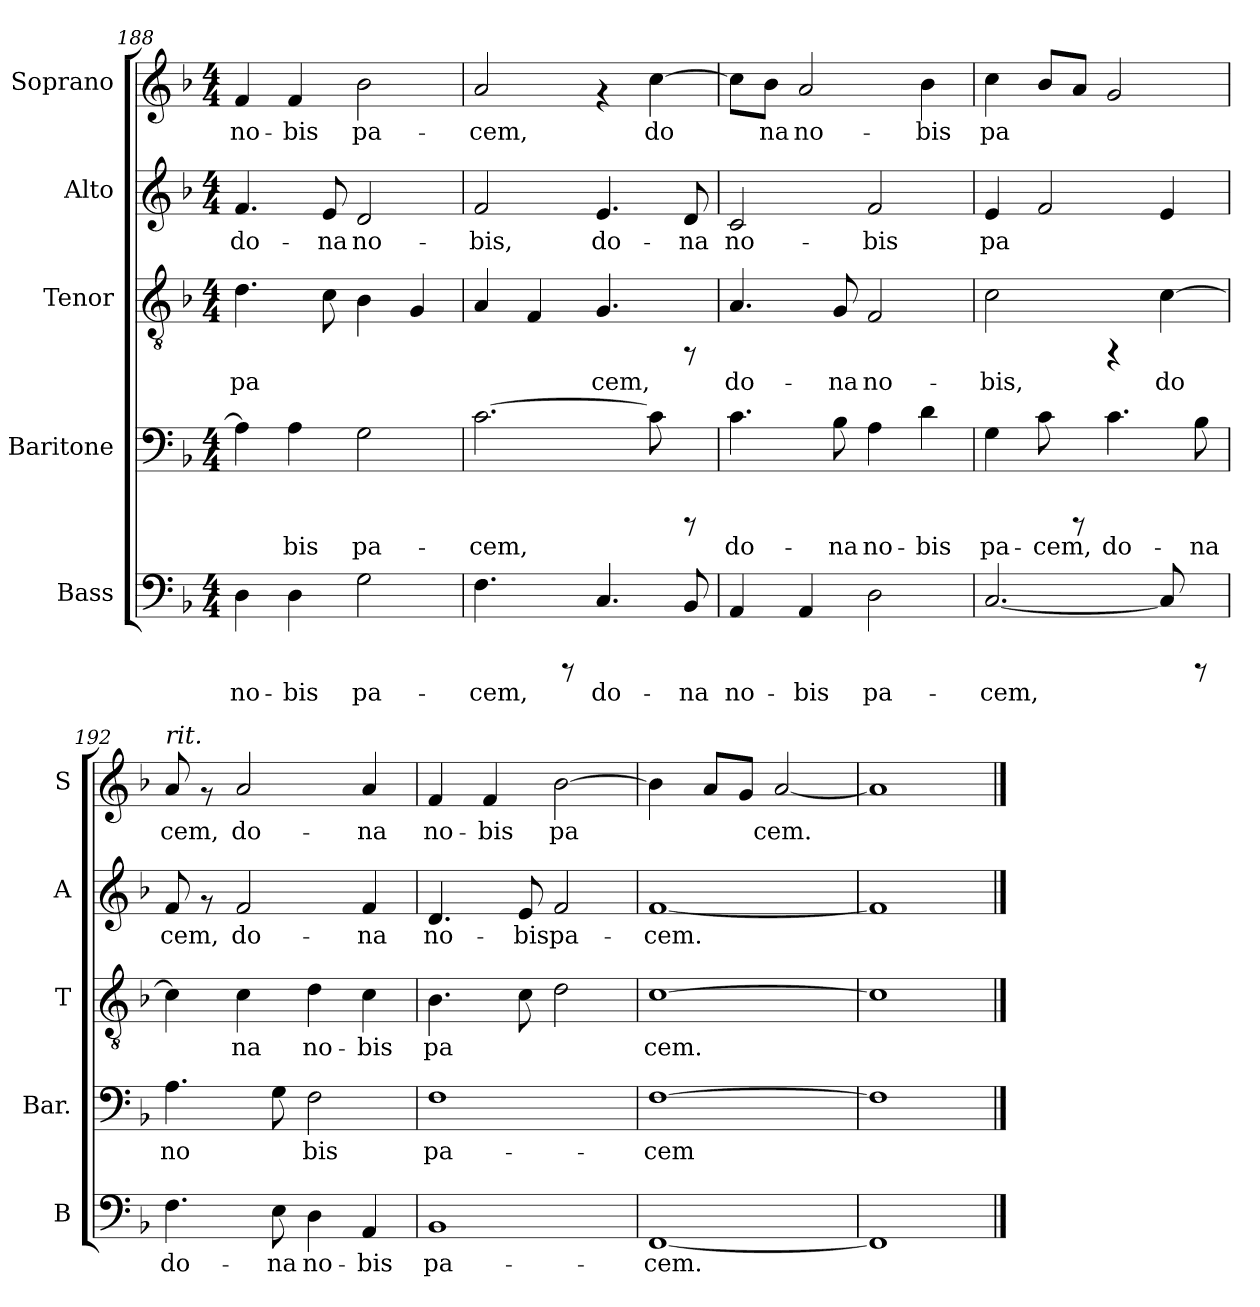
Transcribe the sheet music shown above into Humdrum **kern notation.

**kern	**text	**kern	**text	**kern	**text	**kern	**text	**kern	**text
*part5	*part5	*part4	*part4	*part3	*part3	*part2	*part2	*part1	*part1
*staff5	*staff5	*staff4	*staff4	*staff3	*staff3	*staff2	*staff2	*staff1	*staff1
*I"Bass	*	*I"Baritone	*	*I"Tenor	*	*I"Alto	*	*I"Soprano	*
*I'B	*	*I'Bar.	*	*I'T	*	*I'A	*	*I'S	*
*clefF4	*	*clefF4	*	*clefGv2	*	*clefG2	*	*clefG2	*
*k[b-]	*	*k[b-]	*	*k[b-]	*	*k[b-]	*	*k[b-]	*
*F:	*	*F:	*	*F:	*	*F:	*	*F:	*
*M4/4	*	*M4/4	*	*M4/4	*	*M4/4	*	*M4/4	*
=188	=188	=188	=188	=188	=188	=188	=188	=188	=188
!	!LO:LY:b:cj	!	!LO:LY:b:cj	!	!LO:LY:b:cj	!	!LO:LY:b:cj	!	!LO:LY:b:cj
4D\	no-	4A\]	--	4.d\	pa-	4.f/	do-	4f/	no-
!	!LO:LY:b:cj	!	!LO:LY:b:cj	!	!	!	!	!	!LO:LY:b:cj
4D\	-bis	4A\	-bis	.	.	.	.	4f/	-bis
!	!	!	!	!	!LO:LY:b:cj	!	!LO:LY:b:cj	!	!
.	.	.	.	8c\	--	8e/	-na	.	.
!	!LO:LY:b:cj	!	!LO:LY:b:cj	!	!LO:LY:b:cj	!	!LO:LY:b:cj	!	!LO:LY:b:cj
2G\	pa-	2G\	pa-	4B-\	--	2d/	no-	2b-\	pa-
!	!	!	!	!	!LO:LY:b:cj	!	!	!	!
.	.	.	.	4G/	--	.	.	.	.
=189	=189	=189	=189	=189	=189	=189	=189	=189	=189
!	!LO:LY:b:cj	!	!LO:LY:b:cj	!	!LO:LY:b:cj	!	!LO:LY:b:cj	!	!LO:LY:b:cj
4.F\	-cem,	[>2.c\	-cem,	4A/	--	2f/	-bis,	2a/	-cem,
!	!	!	!	!	!LO:LY:b:cj	!	!	!	!
.	.	.	.	4F/	--	.	.	.	.
8rCCC	.	.	.	.	.	.	.	.	.
!	!LO:LY:b:cj	!	!	!	!LO:LY:b:cj	!	!LO:LY:b:cj	!	!
4.C/	do-	.	.	4.G/	-cem,	4.e/	do-	4rf	.
!	!	!	!LO:LY:b:cj	!	!	!	!	!	!LO:LY:b:cj
.	.	8c\]	.	.	.	.	.	[>4cc\	do-
!	!LO:LY:b:cj	!	!	!	!	!	!LO:LY:b:cj	!	!
8BB-/	-na	8rCCC	.	8rFF	.	8d/	-na	.	.
=190	=190	=190	=190	=190	=190	=190	=190	=190	=190
!	!LO:LY:b:cj	!	!LO:LY:b:cj	!	!LO:LY:b:cj	!	!LO:LY:b:cj	!	!LO:LY:b:cj
4AA/	no-	4.c\	do-	4.A/	do-	2c/	no-	8cc\L]	--
!	!	!	!	!	!	!	!	!	!LO:LY:b:cj
.	.	.	.	.	.	.	.	8b-\J	-na
!	!LO:LY:b:cj	!	!	!	!	!	!	!	!LO:LY:b:cj
4AA/	-bis	.	.	.	.	.	.	2a/	no-
!	!	!	!LO:LY:b:cj	!	!LO:LY:b:cj	!	!	!	!
.	.	8B-\	-na	8G/	-na	.	.	.	.
!	!LO:LY:b:cj	!	!LO:LY:b:cj	!	!LO:LY:b:cj	!	!LO:LY:b:cj	!	!
2D\	pa-	4A\	no-	2F/	no-	2f/	-bis	.	.
!	!	!	!LO:LY:b:cj	!	!	!	!	!	!LO:LY:b:cj
.	.	4d\	-bis	.	.	.	.	4b-\	-bis
!!LO:LB:g=z
=191	=191	=191	=191	=191	=191	=191	=191	=191	=191
!	!LO:LY:b:cj	!	!LO:LY:b:cj	!	!LO:LY:b:cj	!	!LO:LY:b:cj	!	!LO:LY:b:cj
[<2.C/	-cem,	4G\	pa-	2c\	-bis,	4e/	pa-	4cc\	pa-
!	!	!	!LO:LY:b:cj	!	!	!	!LO:LY:b:cj	!	!LO:LY:b:cj
.	.	8c\	-cem,	.	.	2f/	--	8b-/L	--
!	!	!	!	!	!	!	!	!	!LO:LY:b:cj
.	.	8rCCC	.	.	.	.	.	8a/J	--
!	!	!	!LO:LY:b:cj	!	!	!	!	!	!LO:LY:b:cj
.	.	4.c\	do-	4rFF	.	.	.	2g/	--
!	!LO:LY:b:cj	!	!	!	!LO:LY:b:cj	!	!LO:LY:b:cj	!	!
8C/]	.	.	.	[>4c\	do-	4e/	--	.	.
!	!	!	!LO:LY:b:cj	!	!	!	!	!	!
8rCCC	.	8B-\	-na	.	.	.	.	.	.
=192	=192	=192	=192	=192	=192	=192	=192	=192	=192
!	!	!	!	!	!	!	!	!LO:TX:a:i:t=rit.	!
!	!LO:LY:b:cj	!	!LO:LY:b:cj	!	!LO:LY:b:cj	!	!LO:LY:b:cj	!	!LO:LY:b:cj
4.F\	do-	4.A\	no-	4c\]	--	8f/	-cem,	8a/	-cem,
.	.	.	.	.	.	8rf	.	8rf	.
!	!	!	!	!	!LO:LY:b:cj	!	!LO:LY:b:cj	!	!LO:LY:b:cj
.	.	.	.	4c\	-na	2f/	do-	2a/	do-
!	!LO:LY:b:cj	!	!LO:LY:b:cj	!	!	!	!	!	!
8E\	-na	8G\	--	.	.	.	.	.	.
!	!LO:LY:b:cj	!	!LO:LY:b:cj	!	!LO:LY:b:cj	!	!	!	!
4D\	no-	2F\	-bis	4d\	no-	.	.	.	.
!	!LO:LY:b:cj	!	!	!	!LO:LY:b:cj	!	!LO:LY:b:cj	!	!LO:LY:b:cj
4AA/	-bis	.	.	4c\	-bis	4f/	-na	4a/	-na
=193	=193	=193	=193	=193	=193	=193	=193	=193	=193
!	!LO:LY:b:cj	!	!LO:LY:b:cj	!	!LO:LY:b:cj	!	!LO:LY:b:cj	!	!LO:LY:b:cj
1BB-	pa-	1F	pa-	4.B-\	pa-	4.d/	no-	4f/	no-
!	!	!	!	!	!	!	!	!	!LO:LY:b:cj
.	.	.	.	.	.	.	.	4f/	-bis
!	!	!	!	!	!LO:LY:b:cj	!	!LO:LY:b:cj	!	!
.	.	.	.	8c\	--	8e/	-bis	.	.
!	!	!	!	!	!LO:LY:b:cj	!	!LO:LY:b:cj	!	!LO:LY:b:cj
.	.	.	.	2d\	--	2f/	pa-	[>2b-\	pa-
=194	=194	=194	=194	=194	=194	=194	=194	=194	=194
!	!LO:LY:b:cj	!	!LO:LY:b:cj	!	!LO:LY:b:cj	!	!LO:LY:b:cj	!	!LO:LY:b:cj
[<1FF	-cem.	[>1F	-cem	[>1c	-cem.	[<1f	-cem.	4b-\]	--
!	!	!	!	!	!	!	!	!	!LO:LY:b:cj
.	.	.	.	.	.	.	.	8a/L	--
!	!	!	!	!	!	!	!	!	!LO:LY:b:cj
.	.	.	.	.	.	.	.	8g/J	--
!	!	!	!	!	!	!	!	!	!LO:LY:b:cj
.	.	.	.	.	.	.	.	[<2a/	-cem.
=195	=195	=195	=195	=195	=195	=195	=195	=195	=195
!	!LO:LY:b:cj	!	!LO:LY:b:cj	!	!LO:LY:b:cj	!	!LO:LY:b:cj	!	!LO:LY:b:cj
1FF]	.	1F]	.	1c]	.	1f]	.	1a]	.
==	==	==	==	==	==	==	==	==	==
*-	*-	*-	*-	*-	*-	*-	*-	*-	*-
